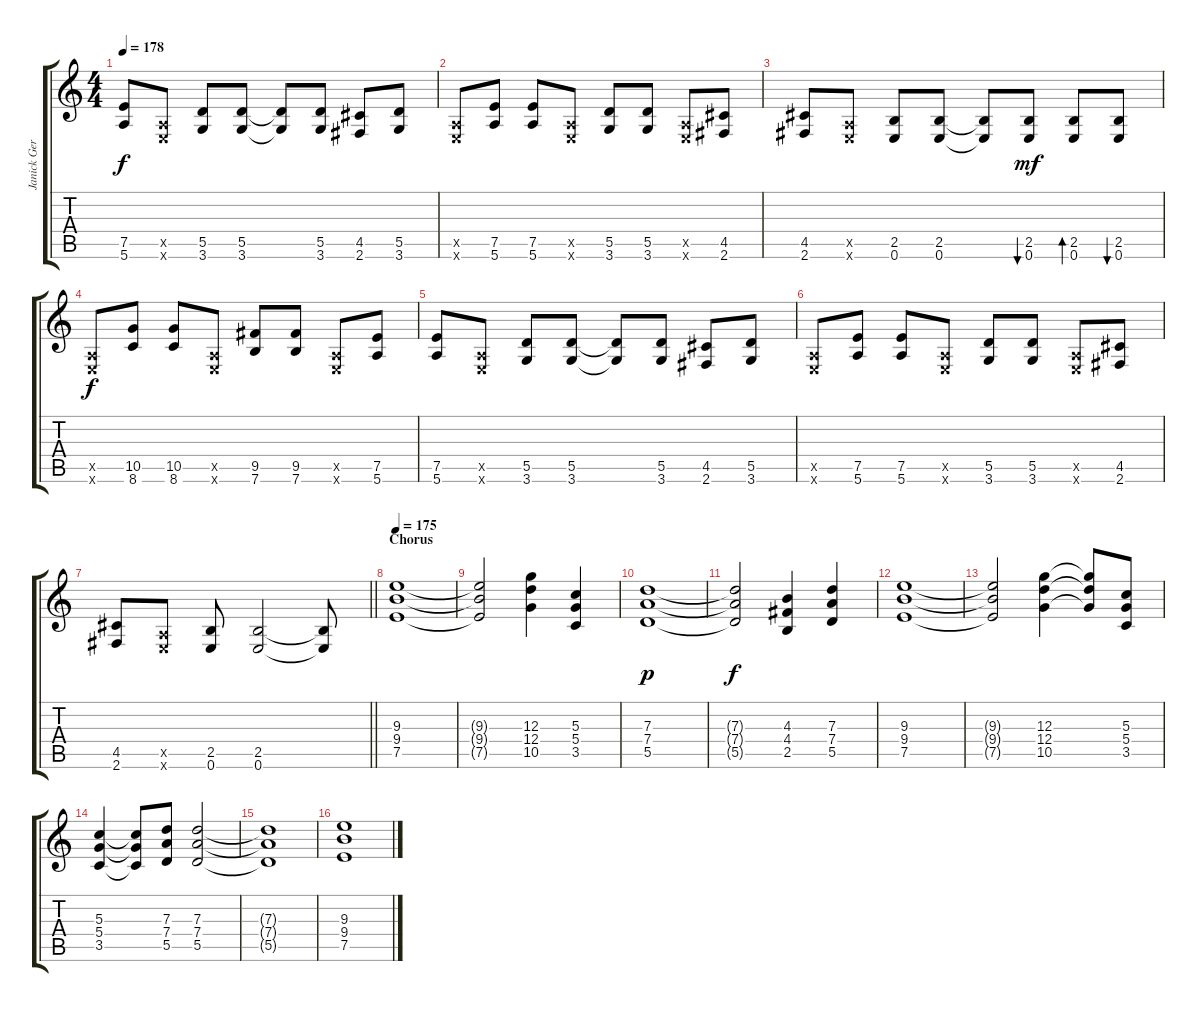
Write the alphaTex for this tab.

\track ("Janick Gers" "Janick Ger") {instrument overdrivenguitar}
\staff {score tabs}
\tuning (E4 B3 G3 D3 A2 E2) {hide}
\ts (4 4)
\tempo 178
\clef g2
\ks c
(7.5 5.6).8{dy f} (0.5{x} 0.6{x}).8 (5.5 3.6).8 (5.5 3.6).8 (5.5{t} 3.6{t}).8 (5.5 3.6).8 (4.5 2.6).8 (5.5 3.6).8 |
(0.5{x} 0.6{x}).8 (7.5 5.6).8 (7.5 5.6).8 (0.5{x} 0.6{x}).8 (5.5 3.6).8 (5.5 3.6).8 (0.5{x} 0.6{x}).8 (4.5 2.6).8 |
(4.5 2.6).8 (0.5{x} 0.6{x}).8 (2.5 0.6).8 (2.5 0.6).8 (2.5{t} 0.6{t}).8 (2.5 0.6).8{bu 30 dy mf} (2.5 0.6).8{bd 30} (2.5 0.6).8{bu 30} |
(0.5{x} 0.6{x}).8{dy f} (10.5 8.6).8 (10.5 8.6).8 (0.5{x} 0.6{x}).8 (9.5 7.6).8 (9.5 7.6).8 (0.5{x} 0.6{x}).8 (7.5 5.6).8 |
(7.5 5.6).8 (0.5{x} 0.6{x}).8 (5.5 3.6).8 (5.5 3.6).8 (5.5{t} 3.6{t}).8 (5.5 3.6).8 (4.5 2.6).8 (5.5 3.6).8 |
(0.5{x} 0.6{x}).8 (7.5 5.6).8 (7.5 5.6).8 (0.5{x} 0.6{x}).8 (5.5 3.6).8 (5.5 3.6).8 (0.5{x} 0.6{x}).8 (4.5 2.6).8 |
\barLineRight lightlight
(4.5 2.6).8 (0.5{x} 0.6{x}).8 (2.5 0.6).8 (2.5 0.6).2 (2.5{t} 0.6{t}).8 |
\section ("" "Chorus")
\tempo 175
(9.3 9.4 7.5).1 |
(9.3{t} 9.4{t} 7.5{t}).2 (12.3 12.4 10.5).4 (5.3 5.4 3.5).4 |
(7.3 7.4 5.5).1{dy p} |
(7.3{t} 7.4{t} 5.5{t}).2{dy f} (4.3 4.4 2.5).4 (7.3 7.4 5.5).4 |
(9.3 9.4 7.5).1 |
(9.3{t} 9.4{t} 7.5{t}).2 (12.3 12.4 10.5).4 (12.3{t} 12.4{t} 10.5{t}).8 (5.3 5.4 3.5).8 |
(5.3 5.4 3.5).4 (5.3{t} 5.4{t} 3.5{t}).8 (7.3 7.4 5.5).8 (7.3 7.4 5.5).2 |
(7.3{t} 7.4{t} 5.5{t}).1 |
(9.3 9.4 7.5).1
